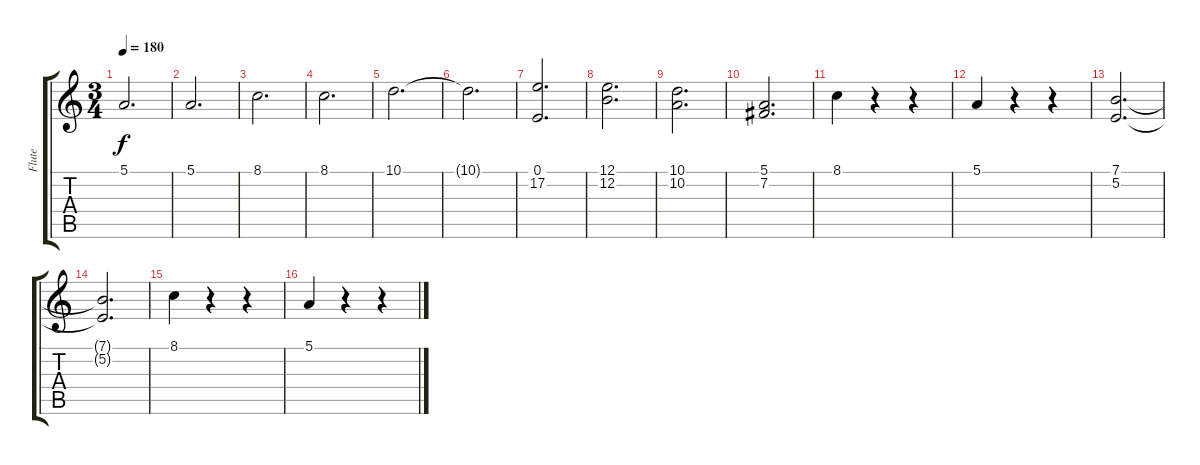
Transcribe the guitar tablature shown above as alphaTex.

\track ("Flute" "Flute") {instrument viola}
\staff {score tabs}
\tuning (E4 B3 G3 D3 A2 E2) {hide}
\ts (3 4)
\tempo 180
\clef g2
\ks c
5.1.2{d dy f} |
5.1.2{d} |
8.1.2{d} |
8.1.2{d} |
10.1.2{d} |
10.1{t}.2{d} |
(0.1 17.2).2{d} |
(12.1 12.2).2{d} |
(10.1 10.2).2{d} |
(5.1 7.2).2{d} |
8.1.4 r.4 r.4 |
5.1.4 r.4 r.4 |
(7.1 5.2).2{d} |
(7.1{t} 5.2{t}).2{d} |
8.1.4 r.4 r.4 |
5.1.4 r.4 r.4
